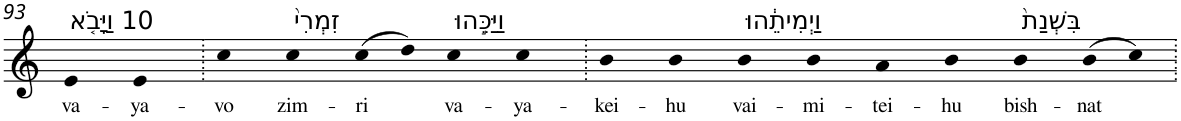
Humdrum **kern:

**kern	**text
*part1	*part1
*staff1	*staff1
*I"Piano	*
*I'Pno	*
!!LO:PB:g=z
*clefG2	*
*k[]	*
=93	=93
!LO:TX:a:t=10 וַיָּבֹ֤א	!
!	!LO:LY:b
4e	va-
!	!LO:LY:b
4e	-ya-
=94.	=94.
!	!LO:LY:b
4cc	-vo
!LO:TX:a:t=זִמְרִי֙	!
!	!LO:LY:b
4cc	zim-
!	!LO:LY:b
(>8cc	-ri
8dd)	.
!LO:TX:a:t=וַיַּכֵּ֣הוּ	!
!	!LO:LY:b
4cc	va-
!	!LO:LY:b
4cc	-ya-
=95.	=95.
!	!LO:LY:b
4b	-kei-
!	!LO:LY:b
4b	-hu
!LO:TX:a:t=וַיְמִיתֵ֔הוּ	!
!	!LO:LY:b
4b	vai-
!	!LO:LY:b
4b	-mi-
!	!LO:LY:b
4a	-tei-
!	!LO:LY:b
4b	-hu
!LO:TX:a:t=בִּשְׁנַת֙	!
!	!LO:LY:b
4b	bish-
!	!LO:LY:b
(>8b	-nat
8cc)	.
=.	=.
*-	*-
